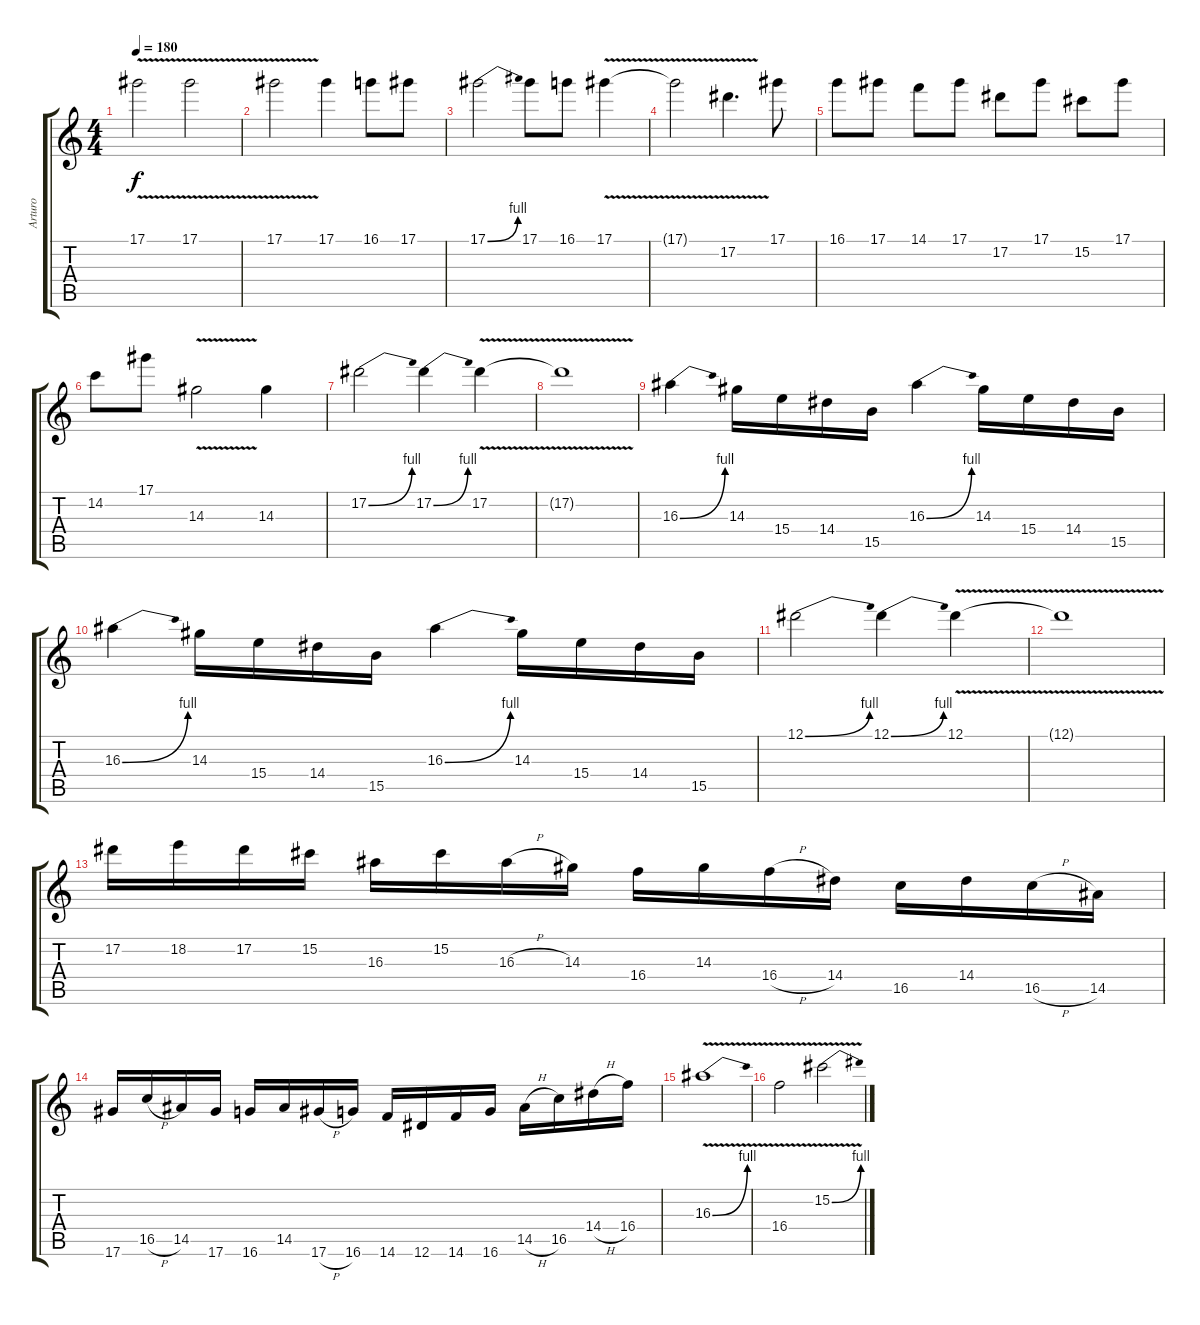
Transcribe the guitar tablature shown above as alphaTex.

\track ("Arturo" "Arturo") {instrument overdrivenguitar}
\staff {score tabs}
\tuning (Eb4 Bb3 Gb3 Db3 Ab2 Eb2) {hide}
\ts (4 4)
\tempo 180
\clef g2
\ks c
17.1{v}.2{dy f} 17.1{v}.2 |
17.1{v}.2 17.1.4 16.1.8 17.1.8 |
17.1{be (bend 0 0 60 4)}.2 17.1.8 16.1.8 17.1{v}.4 |
17.1{t}.2 17.2{v}.4{d} 17.1.8 |
16.1.8 17.1.8 14.1.8 17.1.8 17.2.8 17.1.8 15.2.8 17.1.8 |
14.2.8 17.1.8 14.3{v}.2 14.3.4 |
17.2{be (bend 0 0 60 4)}.2 17.2{be (bend 0 0 60 4)}.4 17.2{v}.4 |
17.2{t}.1 |
16.3{be (bend 0 0 60 4)}.4 14.3.16 15.4.16 14.4.16 15.5.16 16.3{be (bend 0 0 60 4)}.4 14.3.16 15.4.16 14.4.16 15.5.16 |
16.3{be (bend 0 0 60 4)}.4 14.3.16 15.4.16 14.4.16 15.5.16 16.3{be (bend 0 0 60 4)}.4 14.3.16 15.4.16 14.4.16 15.5.16 |
12.1{be (bend 0 0 60 4)}.2 12.1{be (bend 0 0 60 4)}.4 12.1{v}.4 |
12.1{t}.1 |
17.2.16 18.2.16 17.2.16 15.2.16 16.3.16 15.2.16 16.3{h}.16 14.3.16 16.4.16 14.3.16 16.4{h}.16 14.4.16 16.5.16 14.4.16 16.5{h}.16 14.5.16 |
17.6.16 16.5{h}.16 14.5.16 17.6.16 16.6.16 14.5.16 17.6{h}.16 16.6.16 14.6.16 12.6.16 14.6.16 16.6.16 14.5{h}.16 16.5.16 14.4{h}.16 16.4.16 |
16.3{be (bend 0 0 60 4) v}.1 |
16.4{v}.2 15.2{be (bend 0 0 60 4) v}.2
